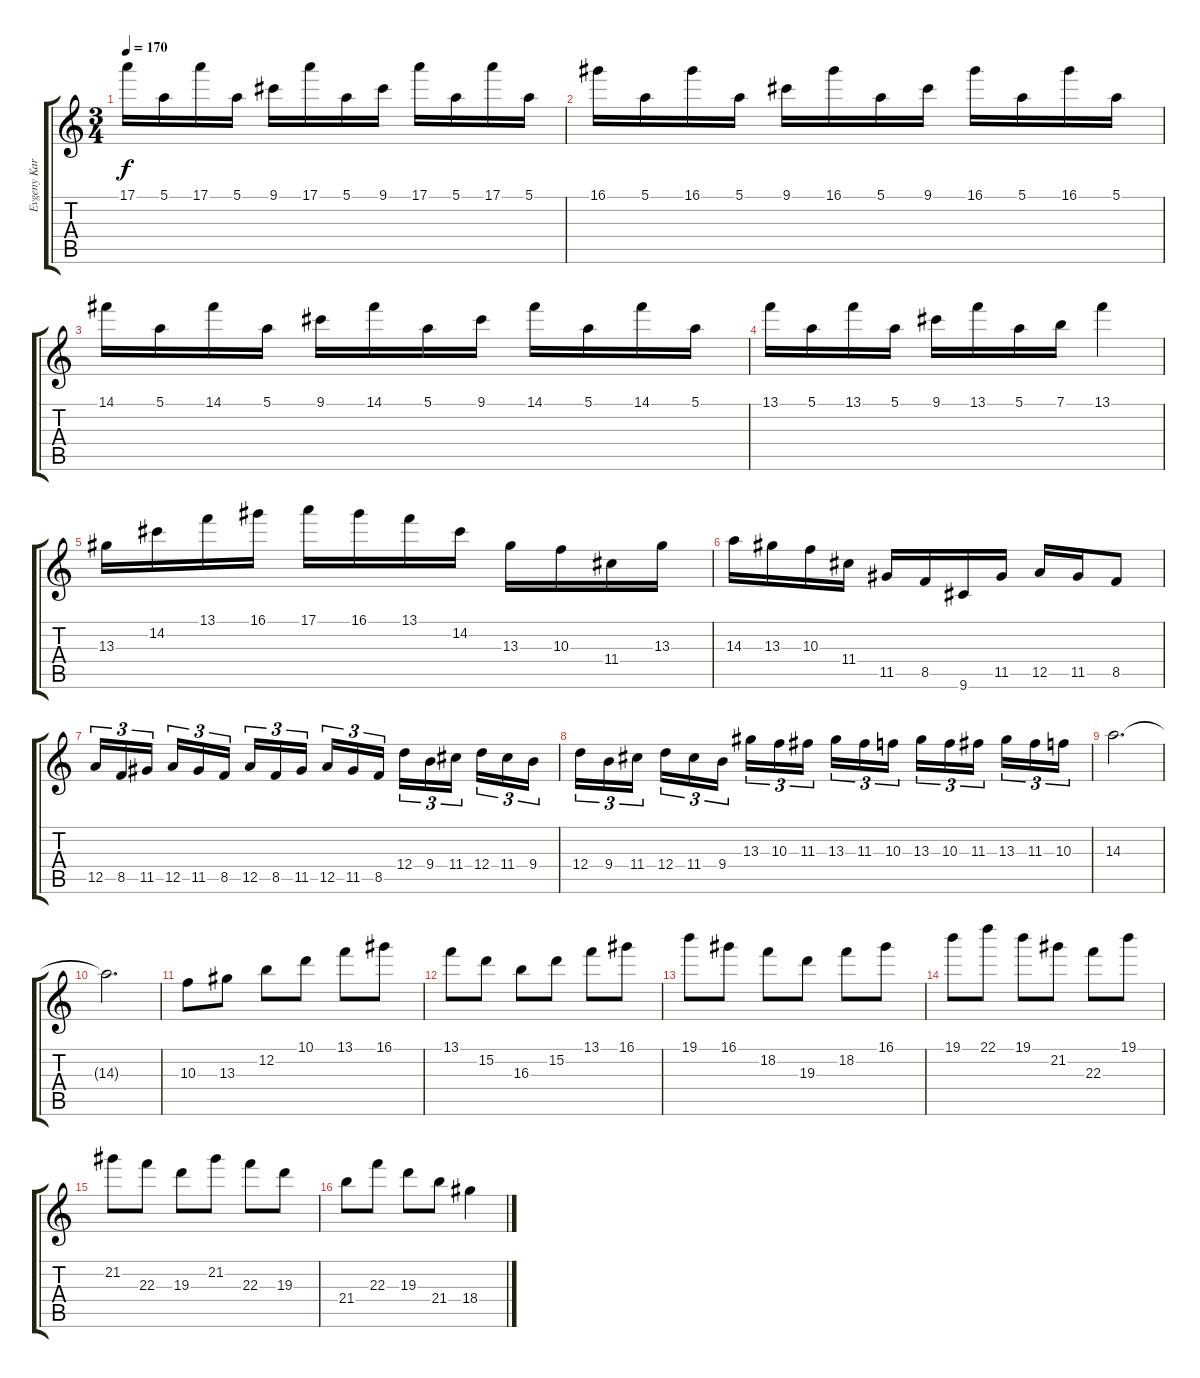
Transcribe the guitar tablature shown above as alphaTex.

\track ("Evgeny Karpunin" "Evgeny Kar") {instrument distortionguitar}
\staff {score tabs}
\tuning (E4 B3 G3 D3 A2 E2) {hide}
\ts (3 4)
\tempo 170
\clef g2
\ks c
17.1.16{dy f} 5.1.16 17.1.16 5.1.16 9.1.16 17.1.16 5.1.16 9.1.16 17.1.16 5.1.16 17.1.16 5.1.16 |
16.1.16 5.1.16 16.1.16 5.1.16 9.1.16 16.1.16 5.1.16 9.1.16 16.1.16 5.1.16 16.1.16 5.1.16 |
14.1.16 5.1.16 14.1.16 5.1.16 9.1.16 14.1.16 5.1.16 9.1.16 14.1.16 5.1.16 14.1.16 5.1.16 |
13.1.16 5.1.16 13.1.16 5.1.16 9.1.16 13.1.16 5.1.16 7.1.16 13.1.4 |
13.3.16 14.2.16 13.1.16 16.1.16 17.1.16 16.1.16 13.1.16 14.2.16 13.3.16 10.3.16 11.4.16 13.3.16 |
14.3.16 13.3.16 10.3.16 11.4.16 11.5.16 8.5.16 9.6.16 11.5.16 12.5.16 11.5.16 8.5.8 |
12.5.16{tu (3 2)} 8.5.16{tu (3 2)} 11.5.16{tu (3 2) beam splitsecondary} 12.5.16{tu (3 2)} 11.5.16{tu (3 2)} 8.5.16{tu (3 2)} 12.5.16{tu (3 2)} 8.5.16{tu (3 2)} 11.5.16{tu (3 2) beam splitsecondary} 12.5.16{tu (3 2)} 11.5.16{tu (3 2)} 8.5.16{tu (3 2)} 12.4.16{tu (3 2)} 9.4.16{tu (3 2)} 11.4.16{tu (3 2) beam splitsecondary} 12.4.16{tu (3 2)} 11.4.16{tu (3 2)} 9.4.16{tu (3 2)} |
12.4.16{tu (3 2)} 9.4.16{tu (3 2)} 11.4.16{tu (3 2) beam splitsecondary} 12.4.16{tu (3 2)} 11.4.16{tu (3 2)} 9.4.16{tu (3 2)} 13.3.16{tu (3 2)} 10.3.16{tu (3 2)} 11.3.16{tu (3 2) beam splitsecondary} 13.3.16{tu (3 2)} 11.3.16{tu (3 2)} 10.3.16{tu (3 2)} 13.3.16{tu (3 2)} 10.3.16{tu (3 2)} 11.3.16{tu (3 2) beam splitsecondary} 13.3.16{tu (3 2)} 11.3.16{tu (3 2)} 10.3.16{tu (3 2)} |
14.3.2{d} |
14.3{t}.2{d} |
10.3.8 13.3.8 12.2.8 10.1.8 13.1.8 16.1.8 |
13.1.8 15.2.8 16.3.8 15.2.8 13.1.8 16.1.8 |
19.1.8 16.1.8 18.2.8 19.3.8 18.2.8 16.1.8 |
19.1.8 22.1.8 19.1.8 21.2.8 22.3.8 19.1.8 |
21.2.8 22.3.8 19.3.8 21.2.8 22.3.8 19.3.8 |
21.4.8 22.3.8 19.3.8 21.4.8 18.4.4
